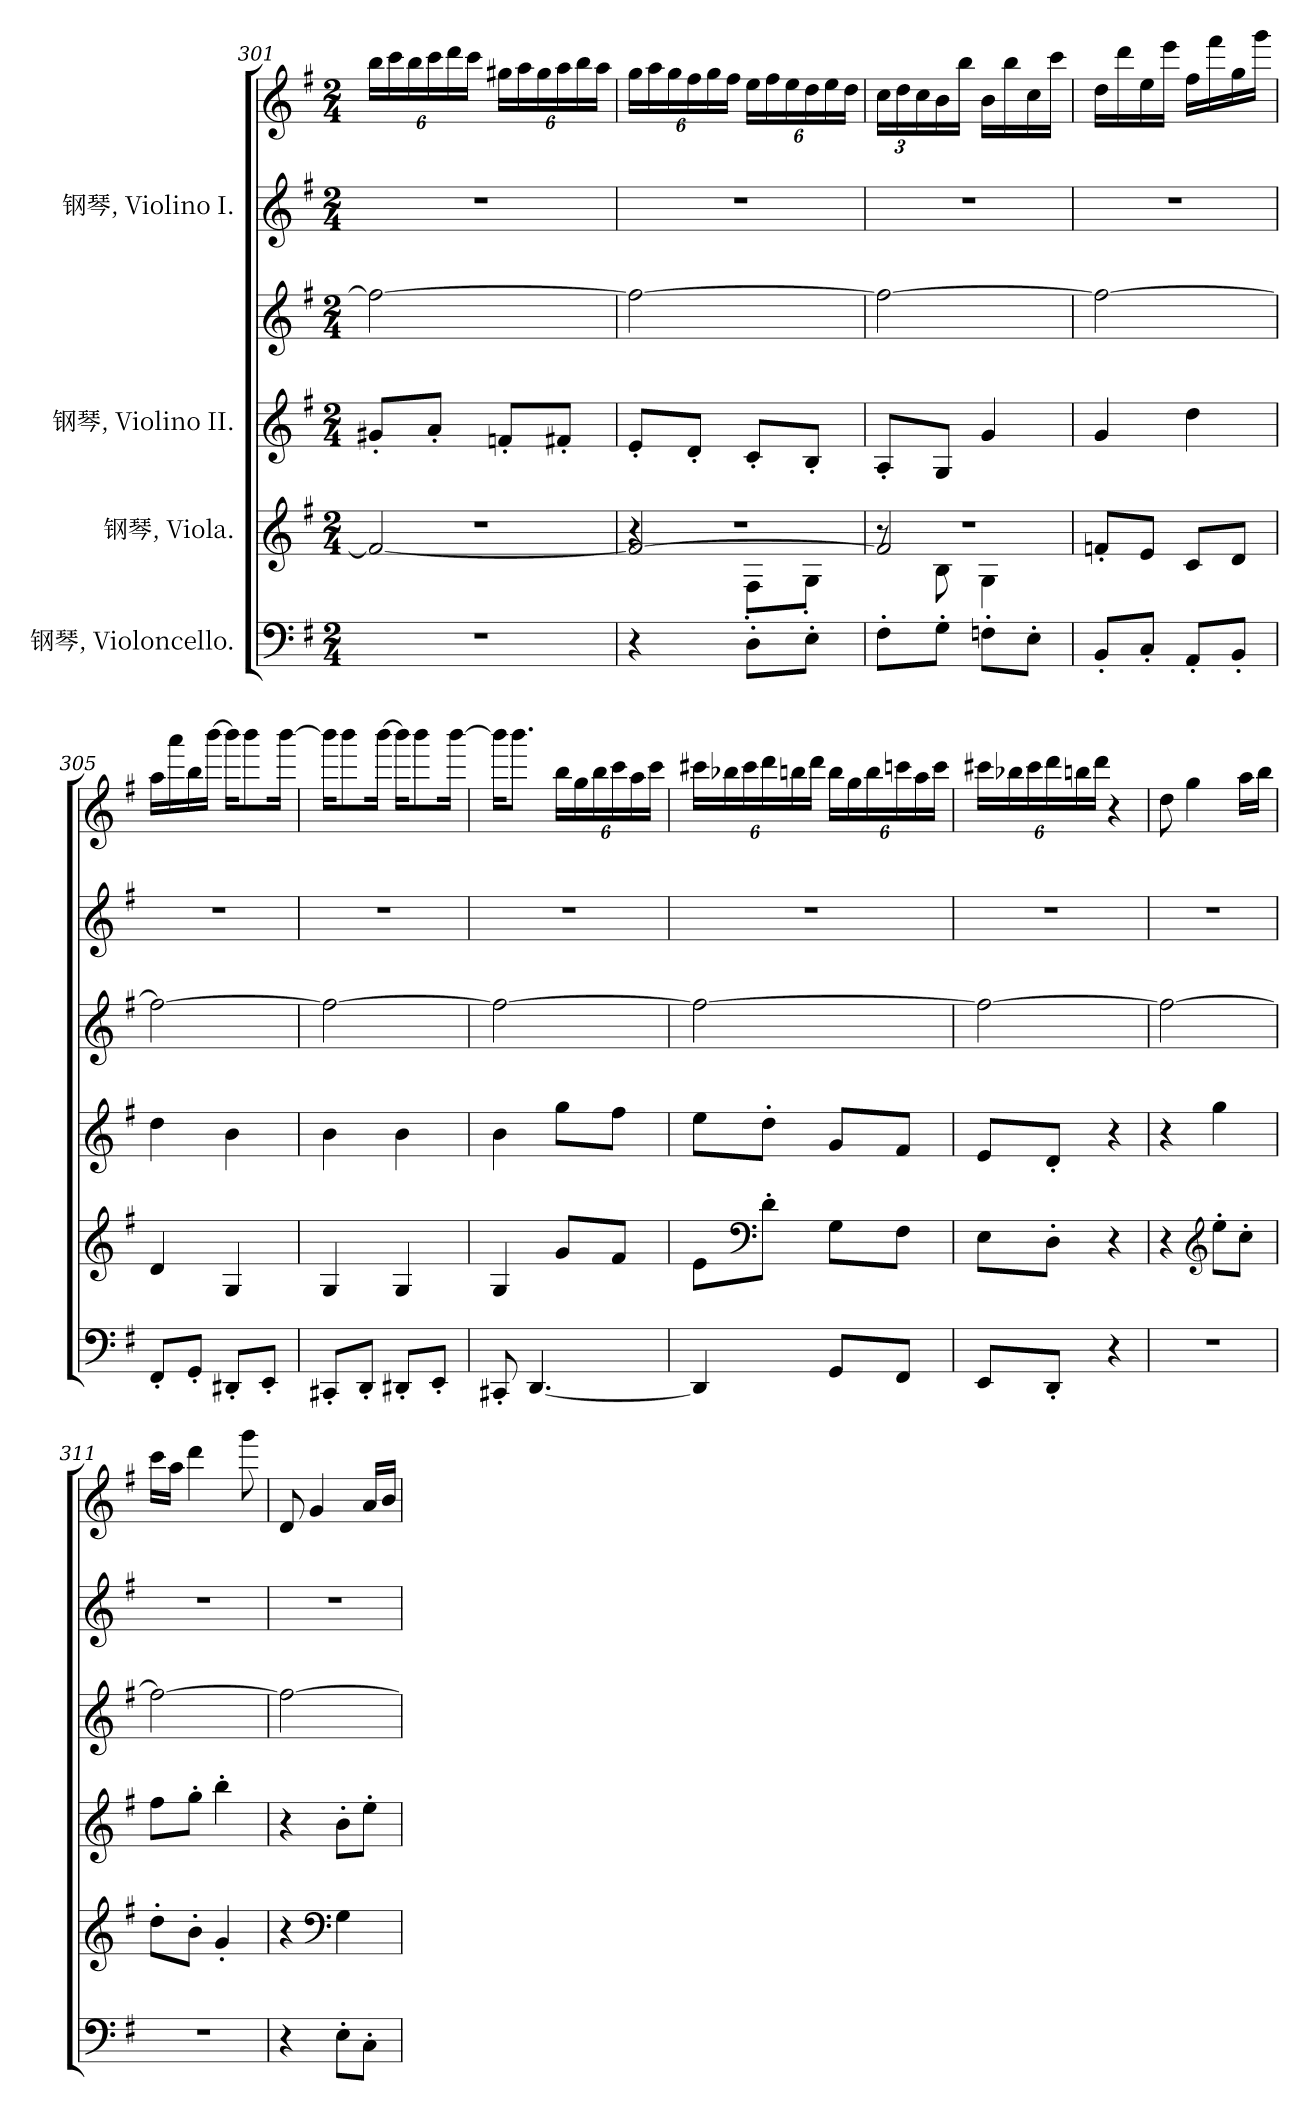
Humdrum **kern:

**kern	**kern	**kern	**kern	**kern	**kern
*part4	*part3	*part2	*part2	*part1	*part1
*staff6	*staff5	*staff4	*staff3	*staff2	*staff1
*I"钢琴, Violoncello.	*I"钢琴, Viola.	*I"钢琴, Violino II.	*	*I"钢琴, Violino I.	*
!!LO:PB:g=z
*clefF4	*clefG2	*clefG2	*clefG2	*clefG2	*clefG2
*k[f#]	*k[f#]	*k[f#]	*k[f#]	*k[f#]	*k[f#]
*M2/4	*M2/4	*M2/4	*M2/4	*M2/4	*M2/4
=301	=301	=301	=301	=301	=301
*	*^	*	*	*	*
*	*	*	*	*	*	*Xbrackettup
2r	2r	2f/_	8g#X'/L	2ff\_	2r	24bb\LL
.	.	.	.	.	.	24ccc\
.	.	.	.	.	.	24bb\
.	.	.	8a'/J	.	.	24ccc\
.	.	.	.	.	.	24ddd\
.	.	.	.	.	.	24ccc\JJ
.	.	.	8fn'/L	.	.	24gg#X\LL
.	.	.	.	.	.	24aa\
.	.	.	.	.	.	24gg#\
.	.	.	8f#X'/J	.	.	24aa\
.	.	.	.	.	.	24bb\
.	.	.	.	.	.	24aa\JJ
=302	=302	=302	=302	=302	=302	=302
*	*	*^	*	*	*	*
4r	2r	4r	2f/_	8e'/L	2ff\_	2r	24gg\LL
.	.	.	.	.	.	.	24aa\
.	.	.	.	.	.	.	24gg\
.	.	.	.	8d'/J	.	.	24ff#\
.	.	.	.	.	.	.	24gg\
.	.	.	.	.	.	.	24ff#\JJ
8D'\L	.	8F#'\L	.	8c'/L	.	.	24ee\LL
.	.	.	.	.	.	.	24ff#\
.	.	.	.	.	.	.	24ee\
8E'\J	.	8G'\J	.	8B'/J	.	.	24dd\
.	.	.	.	.	.	.	24ee\
.	.	.	.	.	.	.	24dd\JJ
=303	=303	=303	=303	=303	=303	=303	=303
8F#'\L	2r	8r	2f/]	8A'/L	2ff\_	2r	24cc\LL
.	.	.	.	.	.	.	24dd\
.	.	.	.	.	.	.	24cc\
8G'\J	.	8B\	.	8G/J	.	.	16b\
.	.	.	.	.	.	.	16bb\JJ
8Fn'\L	.	4G\	.	4g/	.	.	16b\LL
.	.	.	.	.	.	.	16bb\
8E'\J	.	.	.	.	.	.	16cc\
.	.	.	.	.	.	.	16ccc\JJ
*	*v	*v	*v	*	*	*	*
!!LO:LB:g=z
=304	=304	=304	=304	=304	=304
8BB'/L	8fn'/L	4g/	2ff\_	2r	16dd\LL
.	.	.	.	.	16ddd\
8C'/J	8e/J	.	.	.	16ee\
.	.	.	.	.	16eee\JJ
8AA'/L	8c/L	4dd\	.	.	16ff#\LL
.	.	.	.	.	16fff#\
8BB'/J	8d/J	.	.	.	16gg\
.	.	.	.	.	16ggg\JJ
=305	=305	=305	=305	=305	=305
8FF#'/L	4d/	4dd\	2ff\_	2r	16aa\LL
.	.	.	.	.	16aaa\
8GG'/J	.	.	.	.	16bb\
.	.	.	.	.	[16bbb\JJ
8DD#X'/L	4G/	4b\	.	.	16bbb\KL]
.	.	.	.	.	8bbb\
8EE'/J	.	.	.	.	.
.	.	.	.	.	[16bbb\Jk
=306	=306	=306	=306	=306	=306
8CC#X'/L	4G/	4b\	2ff\_	2r	16bbb\KL]
.	.	.	.	.	8bbb\
8DD'/J	.	.	.	.	.
.	.	.	.	.	[16bbb\Jk
8DD#X'/L	4G/	4b\	.	.	16bbb\KL]
.	.	.	.	.	8bbb\
8EE'/J	.	.	.	.	.
.	.	.	.	.	[16bbb\Jk
=307	=307	=307	=307	=307	=307
8CC#X'/	4G/	4b\	2ff\_	2r	16bbb\KL]
.	.	.	.	.	8.bbb\J
[4.DD/	.	.	.	.	.
.	8g/L	8gg\L	.	.	24bb\LL
.	.	.	.	.	24gg\
.	.	.	.	.	24bb\
.	8f#/J	8ff#\J	.	.	24ccc\
.	.	.	.	.	24aa\
.	.	.	.	.	24ccc\JJ
!!LO:PB:g=z
=308	=308	=308	=308	=308	=308
4DD/]	8e\L	8ee\L	2ff\_	2r	24ccc#X\LL
.	.	.	.	.	24bb-X\
.	.	.	.	.	24ccc#\
*	*clefF4	*	*	*	*
.	8d'\J	8dd'\J	.	.	24ddd\
.	.	.	.	.	24bbn\
.	.	.	.	.	24ddd\JJ
8GG/L	8G\L	8g/L	.	.	24bb\LL
.	.	.	.	.	24gg\
.	.	.	.	.	24bb\
8FF#/J	8F#\J	8f#/J	.	.	24cccn\
.	.	.	.	.	24aa\
.	.	.	.	.	24ccc\JJ
=309	=309	=309	=309	=309	=309
8EE/L	8E\L	8e/L	2ff\_	2r	24ccc#X\LL
.	.	.	.	.	24bb-X\
.	.	.	.	.	24ccc#\
8DD'/J	8D'\J	8d'/J	.	.	24ddd\
.	.	.	.	.	24bbn\
.	.	.	.	.	24ddd\JJ
4r	4r	4r	.	.	4r
=310	=310	=310	=310	=310	=310
2r	4r	4r	2ff\_	2r	8dd\
.	.	.	.	.	4gg\
*	*clefG2	*	*	*	*
.	8ee'\L	4gg\	.	.	.
.	8cc'\J	.	.	.	16aa\LL
.	.	.	.	.	16bb\JJ
=311	=311	=311	=311	=311	=311
2r	8dd'\L	8ff#\L	2ff\_	2r	16ccc\LL
.	.	.	.	.	16aa\JJ
.	8b'\J	8gg'\J	.	.	4ddd\
.	4g'/	4bb'\	.	.	.
.	.	.	.	.	8ggg\
!!LO:LB:g=z
=312	=312	=312	=312	=312	=312
4r	4r	4r	2ff\_	2r	8d/
.	.	.	.	.	4g/
*	*clefF4	*	*	*	*
8E'\L	4G\	8b'\L	.	.	.
8C'\J	.	8ee'\J	.	.	16a/LL
.	.	.	.	.	16b/JJ
=	=	=	=	=	=
*-	*-	*-	*-	*-	*-
